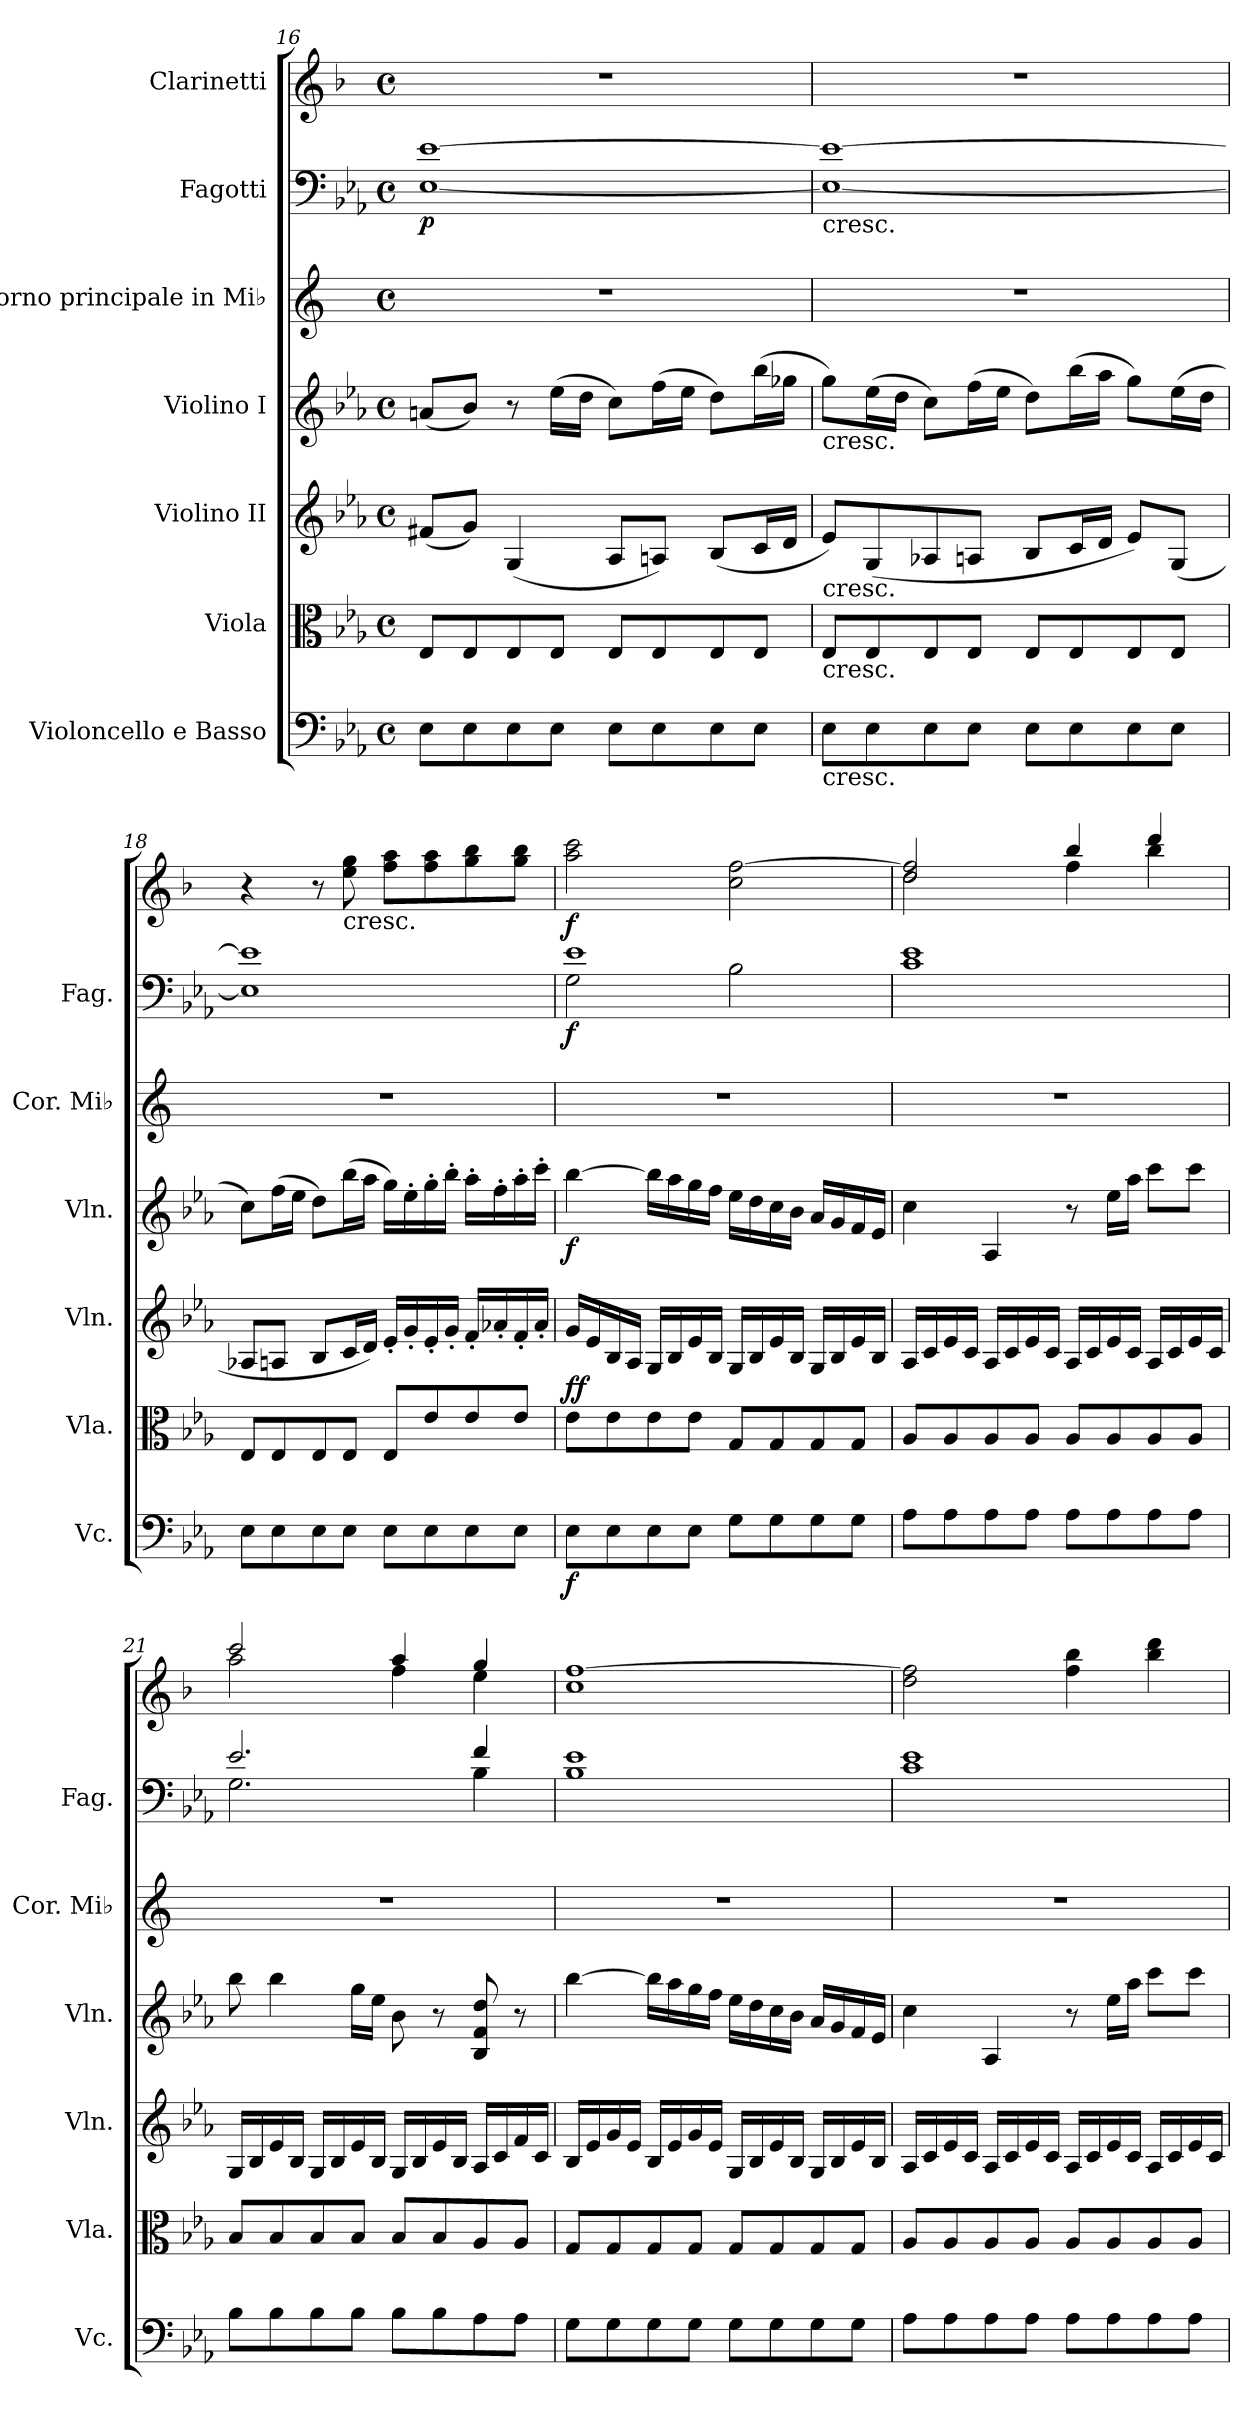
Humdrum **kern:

**kern	**dynam	**kern	**dynam	**kern	**kern	**dynam	**kern	**kern	**dynam	**kern	**dynam
*part7	*part7	*part6	*part6	*part5	*part4	*part4	*part3	*part2	*part2	*part1	*part1
*staff7	*staff7	*staff6	*staff6	*staff5	*staff4	*staff4	*staff3	*staff2	*staff2	*staff1	*staff1
*I"Violoncello e  Basso	*	*I"Viola	*	*I"Violino II	*I"Violino I	*	*I"Corno principale  in Mi♭	*I"Fagotti	*	*I"Clarinetti	*
*I'Vc.	*	*I'Vla.	*	*I'Vln.	*I'Vln.	*	*I'Cor. Mi♭	*I'Fag.	*	*	*
*clefF4	*	*clefC3	*	*clefG2	*clefG2	*	*clefG2	*clefF4	*	*clefG2	*
*	*	*	*	*	*	*	*ITrd5c9	*	*	*ITrd1c2	*
*k[b-e-a-]	*	*k[b-e-a-]	*	*k[b-e-a-]	*k[b-e-a-]	*	*k[b-e-a-]	*k[b-e-a-]	*	*k[b-e-a-]	*
*M4/4	*	*M4/4	*	*M4/4	*M4/4	*	*M4/4	*M4/4	*	*M4/4	*
*met(c)	*	*met(c)	*	*met(c)	*met(c)	*	*met(c)	*met(c)	*	*met(c)	*
=16	=16	=16	=16	=16	=16	=16	=16	=16	=16	=16	=16
!	!	!	!	!	!	!	!	!	!LO:DY:b	!	!
8E-\L	.	8E-/L	.	(8f#X/L	(8an/L	.	1r	[1E- [1e-	p	1r	.
8E-\	.	8E-/	.	8g/J)	8b-/J)	.	.	.	.	.	.
8E-\	.	8E-/	.	(4G/	8r	.	.	.	.	.	.
8E-\J	.	8E-/J	.	.	(16ee-\LL	.	.	.	.	.	.
.	.	.	.	.	16dd\JJ	.	.	.	.	.	.
8E-\L	.	8E-/L	.	8A-/L	8cc\L)	.	.	.	.	.	.
8E-\	.	8E-/	.	8An/J)	(16ff\L	.	.	.	.	.	.
.	.	.	.	.	16ee-\JJ	.	.	.	.	.	.
8E-\	.	8E-/	.	(8B-/L	8dd\L)	.	.	.	.	.	.
8E-\J	.	8E-/J	.	16c/L	(16bb-\L	.	.	.	.	.	.
.	.	.	.	16d/JJ	16gg-X\JJ	.	.	.	.	.	.
!!LO:PB:g=z
=17	=17	=17	=17	=17	=17	=17	=17	=17	=17	=17	=17
!	!	!	!	!	!	!	!	!LO:TX:b:t=cresc.	!	!	!
!	!	!	!	!	!LO:TX:b:t=cresc.	!	!	!	!	!	!
!	!	!	!	!LO:TX:b:t=cresc.	!	!	!	!	!	!	!
!	!	!LO:TX:b:t=cresc.	!	!	!	!	!	!	!	!	!
!LO:TX:b:t=cresc.	!	!	!	!	!	!	!	!	!	!	!
8E-\L	.	8E-/L	.	8e-/L)	8gg\L)	.	1r	1E-_ 1e-_	.	1r	.
8E-\	.	8E-/	.	(8G/	(16ee-\L	.	.	.	.	.	.
.	.	.	.	.	16dd\JJ	.	.	.	.	.	.
8E-\	.	8E-/	.	8A-X/	8cc\L)	.	.	.	.	.	.
8E-\J	.	8E-/J	.	8An/J	(16ff\L	.	.	.	.	.	.
.	.	.	.	.	16ee-\JJ	.	.	.	.	.	.
8E-\L	.	8E-/L	.	8B-/L	8dd\L)	.	.	.	.	.	.
8E-\	.	8E-/	.	16c/L	(16bb-\L	.	.	.	.	.	.
.	.	.	.	16d/JJ	16aa-\JJ	.	.	.	.	.	.
8E-\	.	8E-/	.	8e-/L)	8gg\L)	.	.	.	.	.	.
8E-\J	.	8E-/J	.	(8G/J	(16ee-\L	.	.	.	.	.	.
.	.	.	.	.	16dd\JJ	.	.	.	.	.	.
=18	=18	=18	=18	=18	=18	=18	=18	=18	=18	=18	=18
8E-\L	.	8E-/L	.	8A-X/L	8cc\L)	.	1r	1E-] 1e-]	.	4r	.
8E-\	.	8E-/	.	8An/J	(16ff\L	.	.	.	.	.	.
.	.	.	.	.	16ee-\JJ	.	.	.	.	.	.
8E-\	.	8E-/	.	8B-/L	8dd\L)	.	.	.	.	8r	.
!	!	!	!	!	!	!	!	!	!	!LO:TX:b:t=cresc.	!
8E-\J	.	8E-/J	.	16c/L	(16bb-\L	.	.	.	.	8dd\ 8ff\	.
.	.	.	.	16d/JJ)	16aa-\JJ	.	.	.	.	.	.
8E-\L	.	8E-/L	.	16e-'/LL	16gg\LL)	.	.	.	.	8ee-\ 8gg\L	.
.	.	.	.	16g'/	16ee-'\	.	.	.	.	.	.
8E-\	.	8e-/	.	16e-'/	16gg'\	.	.	.	.	8ee-\ 8gg\	.
.	.	.	.	16g'/JJ	16bb-'\JJ	.	.	.	.	.	.
8E-\	.	8e-/	.	16f'/LL	16aa-'\LL	.	.	.	.	8ff\ 8aa-\	.
.	.	.	.	16a-X'/	16ff'\	.	.	.	.	.	.
8E-\J	.	8e-/J	.	16f'/	16aa-'\	.	.	.	.	8ff\ 8aa-\J	.
.	.	.	.	16a-'/JJ	16ccc'\JJ	.	.	.	.	.	.
=19	=19	=19	=19	=19	=19	=19	=19	=19	=19	=19	=19
*	*	*	*	*	*	*	*	*^	*	*	*
!	!LO:DY:b	!	!LO:DY:b	!	!	!	!	!	!	!	!	!
!	!	!	!LO:DY:n=1:a	!	!	!LO:DY:b	!	!	!	!LO:DY:b	!	!LO:DY:b
8E-\L	f	8e-\L	f f	16g/LL	[4bb-\	f	1r	1e-	2G\	f	2gg\ 2bb-\	f
.	.	.	.	16e-/	.	.	.	.	.	.	.	.
8E-\	.	8e-\	.	16B-/	.	.	.	.	.	.	.	.
.	.	.	.	16A-/JJ	.	.	.	.	.	.	.	.
8E-\	.	8e-\	.	16G/LL	16bb-\LL]	.	.	.	.	.	.	.
.	.	.	.	16B-/	16aa-\	.	.	.	.	.	.	.
8E-\J	.	8e-\J	.	16e-/	16gg\	.	.	.	.	.	.	.
.	.	.	.	16B-/JJ	16ff\JJ	.	.	.	.	.	.	.
8G\L	.	8G/L	.	16G/LL	16ee-\LL	.	.	.	2B-\	.	2b-\ [2ee-\	.
.	.	.	.	16B-/	16dd\	.	.	.	.	.	.	.
8G\	.	8G/	.	16e-/	16cc\	.	.	.	.	.	.	.
.	.	.	.	16B-/JJ	16b-\JJ	.	.	.	.	.	.	.
8G\	.	8G/	.	16G/LL	16a-/LL	.	.	.	.	.	.	.
.	.	.	.	16B-/	16g/	.	.	.	.	.	.	.
8G\J	.	8G/J	.	16e-/	16f/	.	.	.	.	.	.	.
.	.	.	.	16B-/JJ	16e-/JJ	.	.	.	.	.	.	.
*	*	*	*	*	*	*	*	*v	*v	*	*	*
!!LO:LB:g=z
=20	=20	=20	=20	=20	=20	=20	=20	=20	=20	=20	=20
*	*	*	*	*	*	*	*	*	*	*^	*
8A-\L	.	8A-/L	.	16A-/LL	4cc\	.	1r	1c 1e-	.	2cc/ 2ee-/]	2cc\	.
.	.	.	.	16c/	.	.	.	.	.	.	.	.
8A-\	.	8A-/	.	16e-/	.	.	.	.	.	.	.	.
.	.	.	.	16c/JJ	.	.	.	.	.	.	.	.
8A-\	.	8A-/	.	16A-/LL	4A-/	.	.	.	.	.	.	.
.	.	.	.	16c/	.	.	.	.	.	.	.	.
8A-\J	.	8A-/J	.	16e-/	.	.	.	.	.	.	.	.
.	.	.	.	16c/JJ	.	.	.	.	.	.	.	.
8A-\L	.	8A-/L	.	16A-/LL	8r	.	.	.	.	4aa-/	4ee-\	.
.	.	.	.	16c/	.	.	.	.	.	.	.	.
8A-\	.	8A-/	.	16e-/	16ee-\LL	.	.	.	.	.	.	.
.	.	.	.	16c/JJ	16aa-\JJ	.	.	.	.	.	.	.
8A-\	.	8A-/	.	16A-/LL	8ccc\L	.	.	.	.	4ccc/	4aa-\	.
.	.	.	.	16c/	.	.	.	.	.	.	.	.
8A-\J	.	8A-/J	.	16e-/	8ccc\J	.	.	.	.	.	.	.
.	.	.	.	16c/JJ	.	.	.	.	.	.	.	.
=21	=21	=21	=21	=21	=21	=21	=21	=21	=21	=21	=21	=21
*	*	*	*	*	*	*	*	*^	*	*	*	*
8B-\L	.	8B-/L	.	16G/LL	8bb-\	.	1r	2.e-/	2.G\	.	2bb-/	2gg\	.
.	.	.	.	16B-/	.	.	.	.	.	.	.	.	.
8B-\	.	8B-/	.	16e-/	4bb-\	.	.	.	.	.	.	.	.
.	.	.	.	16B-/JJ	.	.	.	.	.	.	.	.	.
8B-\	.	8B-/	.	16G/LL	.	.	.	.	.	.	.	.	.
.	.	.	.	16B-/	.	.	.	.	.	.	.	.	.
8B-\J	.	8B-/J	.	16e-/	16gg\LL	.	.	.	.	.	.	.	.
.	.	.	.	16B-/JJ	16ee-\JJ	.	.	.	.	.	.	.	.
8B-\L	.	8B-/L	.	16G/LL	8b-\	.	.	.	.	.	4gg/	4ee-\	.
.	.	.	.	16B-/	.	.	.	.	.	.	.	.	.
8B-\	.	8B-/	.	16e-/	8r	.	.	.	.	.	.	.	.
.	.	.	.	16B-/JJ	.	.	.	.	.	.	.	.	.
8A-\	.	8A-/	.	16A-/LL	8B-/ 8f/ 8dd/	.	.	4f/	4B-\	.	4ff/	4dd\	.
.	.	.	.	16c/	.	.	.	.	.	.	.	.	.
8A-\J	.	8A-/J	.	16f/	8r	.	.	.	.	.	.	.	.
.	.	.	.	16c/JJ	.	.	.	.	.	.	.	.	.
=22	=22	=22	=22	=22	=22	=22	=22	=22	=22	=22	=22	=22	=22
8G\L	.	8G/L	.	16B-/LL	[4bb-\	.	1r	1e-	1B-	.	[1ee-	1b-	.
.	.	.	.	16e-/	.	.	.	.	.	.	.	.	.
8G\	.	8G/	.	16g/	.	.	.	.	.	.	.	.	.
.	.	.	.	16e-/JJ	.	.	.	.	.	.	.	.	.
8G\	.	8G/	.	16B-/LL	16bb-\LL]	.	.	.	.	.	.	.	.
.	.	.	.	16e-/	16aa-\	.	.	.	.	.	.	.	.
8G\J	.	8G/J	.	16g/	16gg\	.	.	.	.	.	.	.	.
.	.	.	.	16e-/JJ	16ff\JJ	.	.	.	.	.	.	.	.
8G\L	.	8G/L	.	16G/LL	16ee-\LL	.	.	.	.	.	.	.	.
.	.	.	.	16B-/	16dd\	.	.	.	.	.	.	.	.
8G\	.	8G/	.	16e-/	16cc\	.	.	.	.	.	.	.	.
.	.	.	.	16B-/JJ	16b-\JJ	.	.	.	.	.	.	.	.
8G\	.	8G/	.	16G/LL	16a-/LL	.	.	.	.	.	.	.	.
.	.	.	.	16B-/	16g/	.	.	.	.	.	.	.	.
8G\J	.	8G/J	.	16e-/	16f/	.	.	.	.	.	.	.	.
.	.	.	.	16B-/JJ	16e-/JJ	.	.	.	.	.	.	.	.
*	*	*	*	*	*	*	*	*v	*v	*	*	*	*
*	*	*	*	*	*	*	*	*	*	*v	*v	*
!!LO:LB:g=z
=23	=23	=23	=23	=23	=23	=23	=23	=23	=23	=23	=23
8A-\L	.	8A-/L	.	16A-/LL	4cc\	.	1r	1c 1e-	.	2cc\ 2ee-\]	.
.	.	.	.	16c/	.	.	.	.	.	.	.
8A-\	.	8A-/	.	16e-/	.	.	.	.	.	.	.
.	.	.	.	16c/JJ	.	.	.	.	.	.	.
8A-\	.	8A-/	.	16A-/LL	4A-/	.	.	.	.	.	.
.	.	.	.	16c/	.	.	.	.	.	.	.
8A-\J	.	8A-/J	.	16e-/	.	.	.	.	.	.	.
.	.	.	.	16c/JJ	.	.	.	.	.	.	.
8A-\L	.	8A-/L	.	16A-/LL	8r	.	.	.	.	4ee-\ 4aa-\	.
.	.	.	.	16c/	.	.	.	.	.	.	.
8A-\	.	8A-/	.	16e-/	16ee-\LL	.	.	.	.	.	.
.	.	.	.	16c/JJ	16aa-\JJ	.	.	.	.	.	.
8A-\	.	8A-/	.	16A-/LL	8ccc\L	.	.	.	.	4aa-\ 4ccc\	.
.	.	.	.	16c/	.	.	.	.	.	.	.
8A-\J	.	8A-/J	.	16e-/	8ccc\J	.	.	.	.	.	.
.	.	.	.	16c/JJ	.	.	.	.	.	.	.
=	=	=	=	=	=	=	=	=	=	=	=
*-	*-	*-	*-	*-	*-	*-	*-	*-	*-	*-	*-
